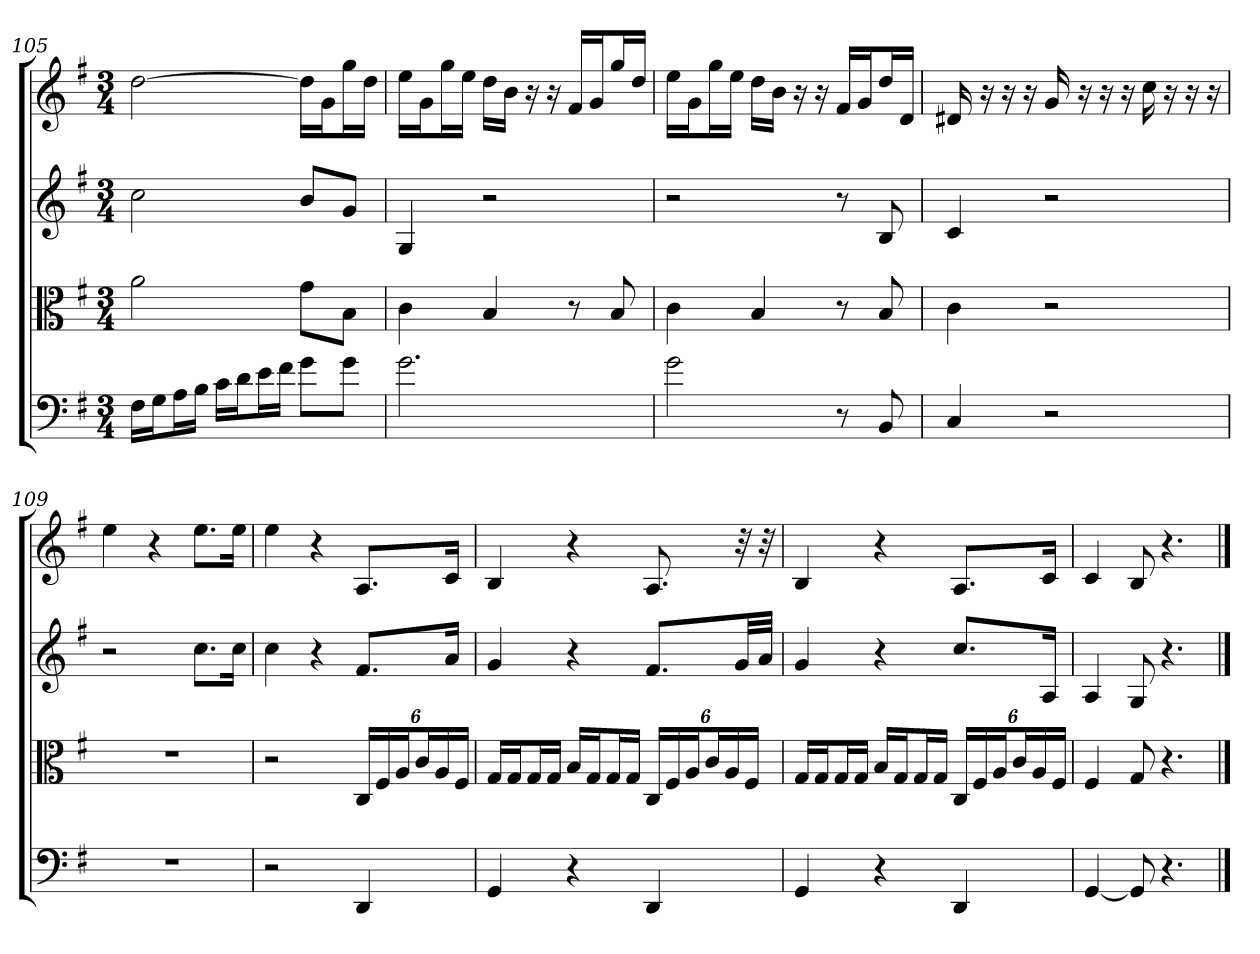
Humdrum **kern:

**kern	**kern	**kern	**kern
*part4	*part3	*part2	*part1
*staff4	*staff3	*staff2	*staff1
*clefF4	*clefC3	*clefG2	*clefG2
*k[f#]	*k[f#]	*k[f#]	*k[f#]
*G:	*G:	*G:	*G:
*M3/4	*M3/4	*M3/4	*M3/4
=105	=105	=105	=105
16F#\LL	2a	2cc	[2dd
16G\J	.	.	.
16A\L	.	.	.
16B\JJ	.	.	.
16c\LL	.	.	.
16d\J	.	.	.
16e\L	.	.	.
16f#\JJ	.	.	.
8g\L	8g\L	8b/L	16dd\LL]
.	.	.	16g\J
8g\J	8B\J	8g/J	16gg\L
.	.	.	16dd\JJ
=106	=106	=106	=106
2.g	4c	4G	16ee\LL
.	.	.	16g\J
.	.	.	16gg\L
.	.	.	16ee\JJ
.	4B	2r	16dd\LL
.	.	.	16b\JJ
.	.	.	16r
.	.	.	16r
.	8r	.	16f#/LL
.	.	.	16g/J
.	8B	.	16gg/L
.	.	.	16dd/JJ
=107	=107	=107	=107
2g	4c	2r	16ee\LL
.	.	.	16g\J
.	.	.	16gg\L
.	.	.	16ee\JJ
.	4B	.	16dd\LL
.	.	.	16b\JJ
.	.	.	16r
.	.	.	16r
8r	8r	8r	16f#/LL
.	.	.	16g/J
8BB	8B	8B	16dd/L
.	.	.	16d/JJ
=108	=108	=108	=108
4C	4c	4c	16d#X
.	.	.	16r
.	.	.	16r
.	.	.	16r
2r	2r	2r	16g
.	.	.	16r
.	.	.	16r
.	.	.	16r
.	.	.	16cc
.	.	.	16r
.	.	.	16r
.	.	.	16r
=109	=109	=109	=109
2.r	2.r	2r	4ee
.	.	.	4r
.	.	8.cc\L	8.ee\L
.	.	16cc\Jk	16ee\Jk
=110	=110	=110	=110
2r	2r	4cc	4ee
.	.	4r	4r
4DD	24C/LL	8.f#/L	8.A/L
.	24F#/	.	.
.	24A/J	.	.
.	24c/L	.	.
.	24A/	.	.
.	.	16a/Jk	16c/Jk
.	24F#/JJ	.	.
=111	=111	=111	=111
4GG	16G/LL	4g	4B
.	16G/J	.	.
.	16G/L	.	.
.	16G/JJ	.	.
4r	16B/LL	4r	4r
.	16G/J	.	.
.	16G/L	.	.
.	16G/JJ	.	.
4DD	24C/LL	8.f#/L	8.A
.	24F#/	.	.
.	24A/J	.	.
.	24c/L	.	.
.	24A/	.	.
.	.	32g/LL	32r
.	24F#/JJ	.	.
.	.	32a/JJJ	32r
=112	=112	=112	=112
4GG	16G/LL	4g	4B
.	16G/J	.	.
.	16G/L	.	.
.	16G/JJ	.	.
4r	16B/LL	4r	4r
.	16G/J	.	.
.	16G/L	.	.
.	16G/JJ	.	.
4DD	24C/LL	8.cc/L	8.A/L
.	24F#/	.	.
.	24A/J	.	.
.	24c/L	.	.
.	24A/	.	.
.	.	16A/Jk	16c/Jk
.	24F#/JJ	.	.
=113	=113	=113	=113
[4GG	4F#	4A	4c
8GG]	8G	8G	8B
4.r	4.r	4.r	4.r
==	==	==	==
*-	*-	*-	*-
